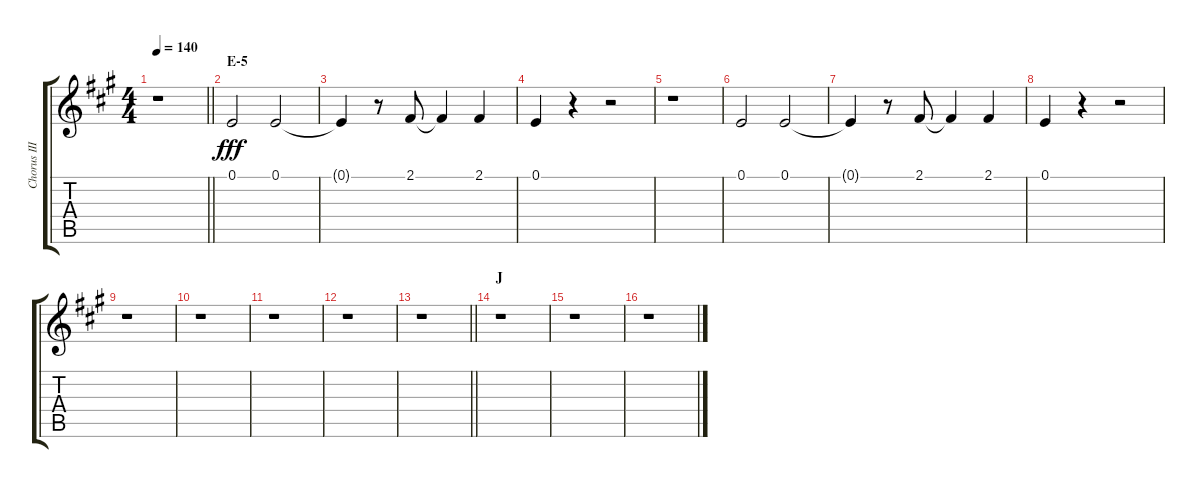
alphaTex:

\track ("Chorus III" "Chorus III") {instrument voiceoohs}
\staff {score tabs}
\tuning (E4 B3 G3 D3 A2 E2) {hide}
\ts (4 4)
\tempo 140
\clef g2
\barLineRight lightlight
\ks a
r.1{dy fff} |
\section ("" "E-5")
0.1.2 0.1.2 |
0.1{t}.4 r.8 2.1.8 2.1{t}.4 2.1.4 |
0.1.4 r.4 r.2 |
r.1 |
0.1.2 0.1.2 |
0.1{t}.4 r.8 2.1.8 2.1{t}.4 2.1.4 |
0.1.4 r.4 r.2 |
r.1 |
r.1 |
r.1 |
r.1 |
\barLineRight lightlight
r.1 |
\section ("" "J")
r.1 |
r.1 |
r.1
